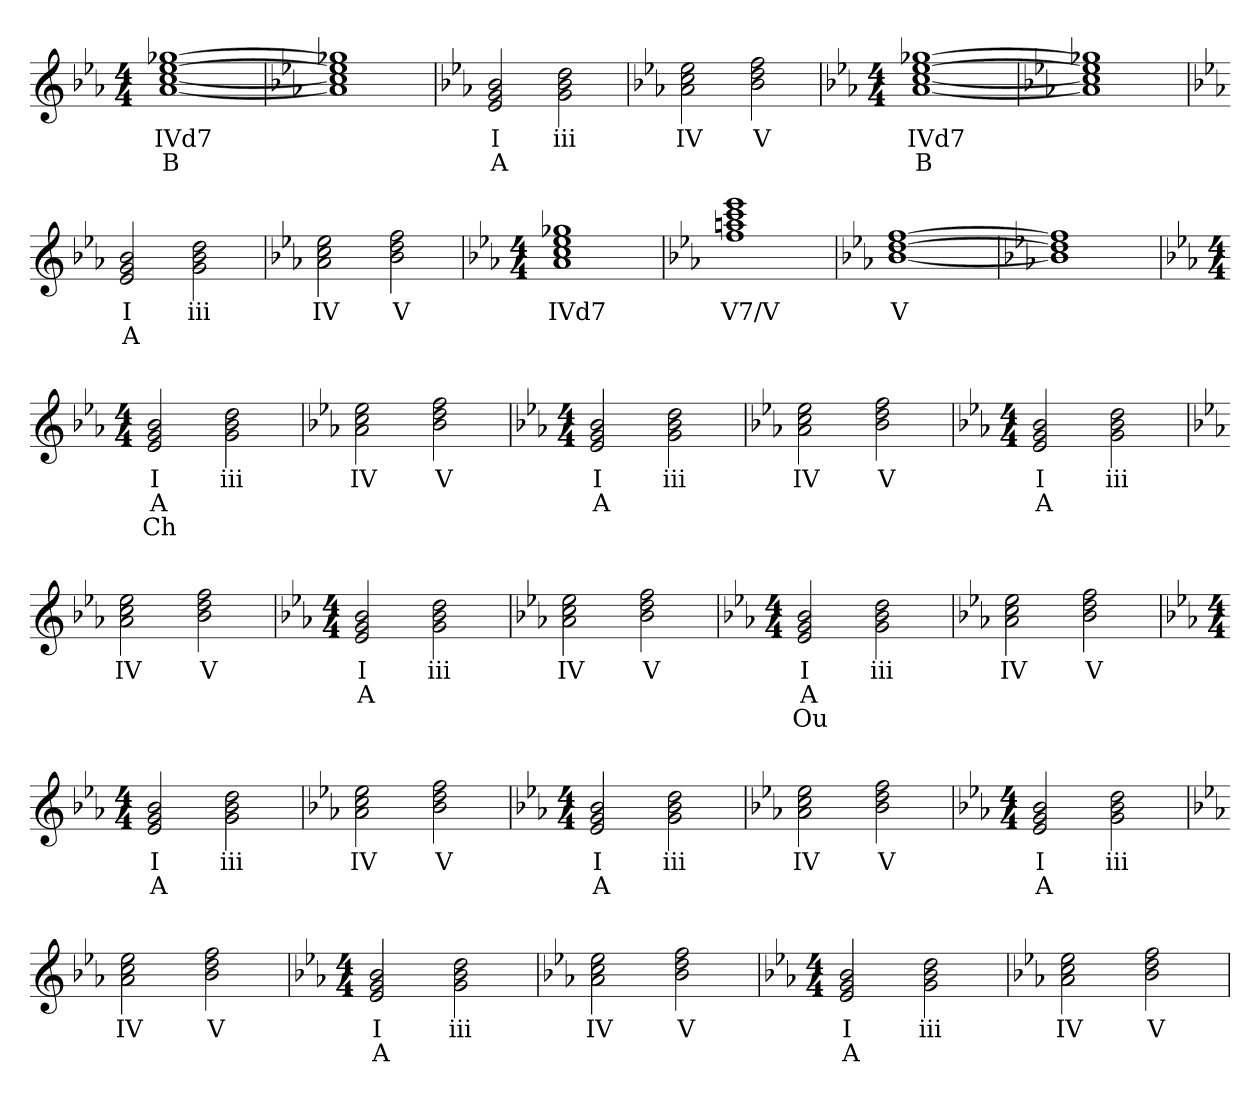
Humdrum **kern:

**kern	**text	**text	**text
*part1	*part1	*part1	*part1
*staff1	*staff1	*staff1	*staff1
*k[b-e-a-]	*	*	*
*E-:	*	*	*
*M4/4	*	*	*
=	=	=	=
[1a- [1cc [1ee- [1gg-X	IVd7	B	.
=	=	=	=
*k[b-e-a-]	*	*	*
*E-:	*	*	*
1a-] 1cc] 1ee-] 1gg-X]	.	.	.
=	=	=	=
*k[b-e-a-]	*	*	*
*E-:	*	*	*
2e- 2g 2b-	I	A	.
2g 2b- 2dd	iii	.	.
=	=	=	=
*k[b-e-a-]	*	*	*
*E-:	*	*	*
2a- 2cc 2ee-	IV	.	.
2b- 2dd 2ff	V	.	.
=	=	=	=
*k[b-e-a-]	*	*	*
*E-:	*	*	*
*M4/4	*	*	*
[1a- [1cc [1ee- [1gg-X	IVd7	B	.
=	=	=	=
*k[b-e-a-]	*	*	*
*E-:	*	*	*
1a-] 1cc] 1ee-] 1gg-X]	.	.	.
=	=	=	=
*k[b-e-a-]	*	*	*
*E-:	*	*	*
2e- 2g 2b-	I	A	.
2g 2b- 2dd	iii	.	.
=	=	=	=
*k[b-e-a-]	*	*	*
*E-:	*	*	*
2a- 2cc 2ee-	IV	.	.
2b- 2dd 2ff	V	.	.
=	=	=	=
*k[b-e-a-]	*	*	*
*E-:	*	*	*
*M4/4	*	*	*
1a- 1cc 1ee- 1gg-X	IVd7	.	.
=	=	=	=
*k[b-e-a-]	*	*	*
*E-:	*	*	*
1ff 1aan 1ccc 1eee-	V7/V	.	.
=	=	=	=
*k[b-e-a-]	*	*	*
*E-:	*	*	*
[1b- [1dd [1ff	V	.	.
=	=	=	=
*k[b-e-a-]	*	*	*
*E-:	*	*	*
1b-] 1dd] 1ff]	.	.	.
=	=	=	=
*k[b-e-a-]	*	*	*
*E-:	*	*	*
*M4/4	*	*	*
2e- 2g 2b-	I	A	Ch
2g 2b- 2dd	iii	.	.
=	=	=	=
*k[b-e-a-]	*	*	*
*E-:	*	*	*
2a- 2cc 2ee-	IV	.	.
2b- 2dd 2ff	V	.	.
=	=	=	=
*k[b-e-a-]	*	*	*
*E-:	*	*	*
*M4/4	*	*	*
2e- 2g 2b-	I	A	.
2g 2b- 2dd	iii	.	.
=	=	=	=
*k[b-e-a-]	*	*	*
*E-:	*	*	*
2a- 2cc 2ee-	IV	.	.
2b- 2dd 2ff	V	.	.
=	=	=	=
*k[b-e-a-]	*	*	*
*E-:	*	*	*
*M4/4	*	*	*
2e- 2g 2b-	I	A	.
2g 2b- 2dd	iii	.	.
=	=	=	=
*k[b-e-a-]	*	*	*
*E-:	*	*	*
2a- 2cc 2ee-	IV	.	.
2b- 2dd 2ff	V	.	.
=	=	=	=
*k[b-e-a-]	*	*	*
*E-:	*	*	*
*M4/4	*	*	*
2e- 2g 2b-	I	A	.
2g 2b- 2dd	iii	.	.
=	=	=	=
*k[b-e-a-]	*	*	*
*E-:	*	*	*
2a- 2cc 2ee-	IV	.	.
2b- 2dd 2ff	V	.	.
=	=	=	=
*k[b-e-a-]	*	*	*
*E-:	*	*	*
*M4/4	*	*	*
2e- 2g 2b-	I	A	Ou
2g 2b- 2dd	iii	.	.
=	=	=	=
*k[b-e-a-]	*	*	*
*E-:	*	*	*
2a- 2cc 2ee-	IV	.	.
2b- 2dd 2ff	V	.	.
=	=	=	=
*k[b-e-a-]	*	*	*
*E-:	*	*	*
*M4/4	*	*	*
2e- 2g 2b-	I	A	.
2g 2b- 2dd	iii	.	.
=	=	=	=
*k[b-e-a-]	*	*	*
*E-:	*	*	*
2a- 2cc 2ee-	IV	.	.
2b- 2dd 2ff	V	.	.
=	=	=	=
*k[b-e-a-]	*	*	*
*E-:	*	*	*
*M4/4	*	*	*
2e- 2g 2b-	I	A	.
2g 2b- 2dd	iii	.	.
=	=	=	=
*k[b-e-a-]	*	*	*
*E-:	*	*	*
2a- 2cc 2ee-	IV	.	.
2b- 2dd 2ff	V	.	.
=	=	=	=
*k[b-e-a-]	*	*	*
*E-:	*	*	*
*M4/4	*	*	*
2e- 2g 2b-	I	A	.
2g 2b- 2dd	iii	.	.
=	=	=	=
*k[b-e-a-]	*	*	*
*E-:	*	*	*
2a- 2cc 2ee-	IV	.	.
2b- 2dd 2ff	V	.	.
=	=	=	=
*k[b-e-a-]	*	*	*
*E-:	*	*	*
*M4/4	*	*	*
2e- 2g 2b-	I	A	.
2g 2b- 2dd	iii	.	.
=	=	=	=
*k[b-e-a-]	*	*	*
*E-:	*	*	*
2a- 2cc 2ee-	IV	.	.
2b- 2dd 2ff	V	.	.
=	=	=	=
*k[b-e-a-]	*	*	*
*E-:	*	*	*
*M4/4	*	*	*
2e- 2g 2b-	I	A	.
2g 2b- 2dd	iii	.	.
=	=	=	=
*k[b-e-a-]	*	*	*
*E-:	*	*	*
2a- 2cc 2ee-	IV	.	.
2b- 2dd 2ff	V	.	.
=	=	=	=
*-	*-	*-	*-
